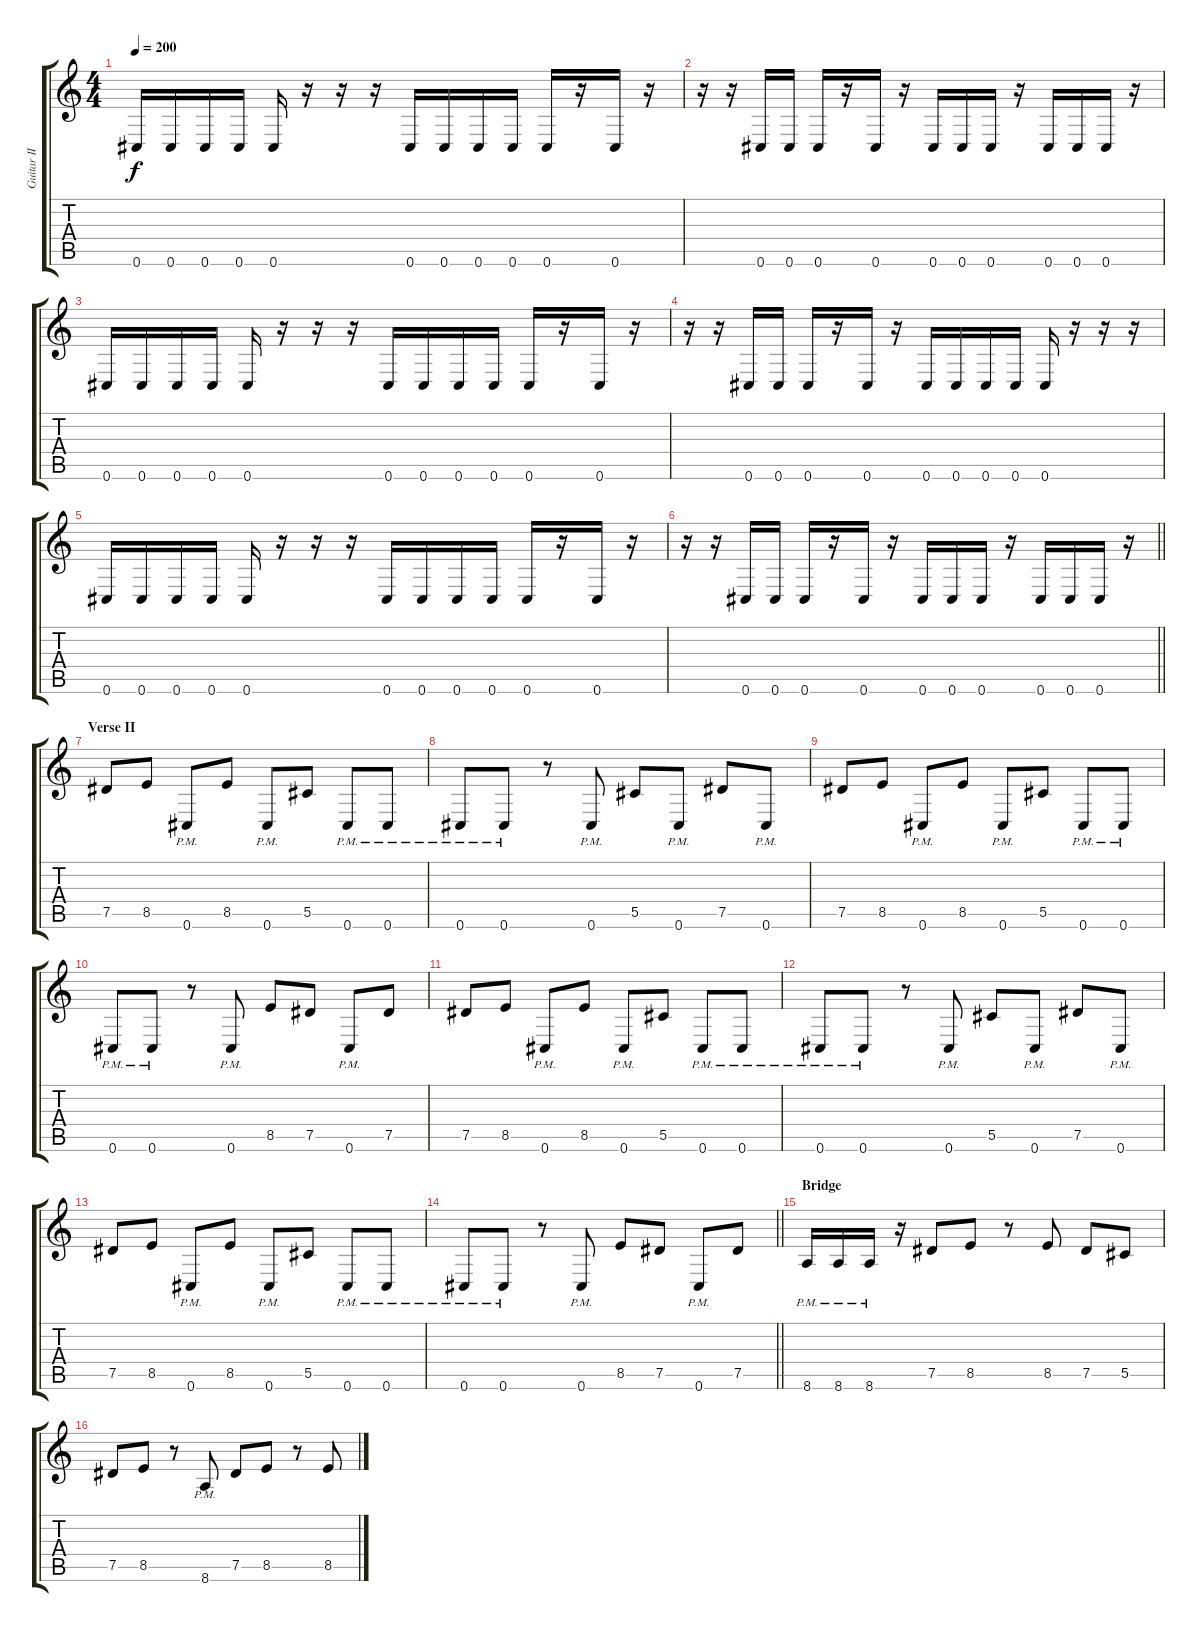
\track ("Guitar II" "Guitar II") {instrument distortionguitar}
\staff {score tabs}
\tuning (Eb4 Bb3 Gb3 Db3 Ab2 Db2) {hide}
\ts (4 4)
\tempo 200
\clef g2
\ks c
0.6.16{dy f} 0.6.16 0.6.16 0.6.16 0.6.16 r.16 r.16 r.16 0.6.16 0.6.16 0.6.16 0.6.16 0.6.16 r.16 0.6.16 r.16 |
r.16 r.16 0.6.16 0.6.16 0.6.16 r.16 0.6.16 r.16 0.6.16 0.6.16 0.6.16 r.16 0.6.16 0.6.16 0.6.16 r.16 |
0.6.16 0.6.16 0.6.16 0.6.16 0.6.16 r.16 r.16 r.16 0.6.16 0.6.16 0.6.16 0.6.16 0.6.16 r.16 0.6.16 r.16 |
r.16 r.16 0.6.16 0.6.16 0.6.16 r.16 0.6.16 r.16 0.6.16 0.6.16 0.6.16 0.6.16 0.6.16 r.16 r.16 r.16 |
0.6.16 0.6.16 0.6.16 0.6.16 0.6.16 r.16 r.16 r.16 0.6.16 0.6.16 0.6.16 0.6.16 0.6.16 r.16 0.6.16 r.16 |
\barLineRight lightlight
r.16 r.16 0.6.16 0.6.16 0.6.16 r.16 0.6.16 r.16 0.6.16 0.6.16 0.6.16 r.16 0.6.16 0.6.16 0.6.16 r.16 |
\section ("" "Verse II")
7.5.8 8.5.8 0.6{pm}.8 8.5.8 0.6{pm}.8 5.5.8 0.6{pm}.8 0.6{pm}.8 |
0.6{pm}.8 0.6{pm}.8 r.8 0.6{pm}.8 5.5.8 0.6{pm}.8 7.5.8 0.6{pm}.8 |
7.5.8 8.5.8 0.6{pm}.8 8.5.8 0.6{pm}.8 5.5.8 0.6{pm}.8 0.6{pm}.8 |
0.6{pm}.8 0.6{pm}.8 r.8 0.6{pm}.8 8.5.8 7.5.8 0.6{pm}.8 7.5.8 |
7.5.8 8.5.8 0.6{pm}.8 8.5.8 0.6{pm}.8 5.5.8 0.6{pm}.8 0.6{pm}.8 |
0.6{pm}.8 0.6{pm}.8 r.8 0.6{pm}.8 5.5.8 0.6{pm}.8 7.5.8 0.6{pm}.8 |
7.5.8 8.5.8 0.6{pm}.8 8.5.8 0.6{pm}.8 5.5.8 0.6{pm}.8 0.6{pm}.8 |
\barLineRight lightlight
0.6{pm}.8 0.6{pm}.8 r.8 0.6{pm}.8 8.5.8 7.5.8 0.6{pm}.8 7.5.8 |
\section ("" "Bridge")
8.6{pm}.16 8.6{pm}.16 8.6{pm}.16 r.16 7.5.8 8.5.8 r.8 8.5.8 7.5.8 5.5.8 |
7.5.8 8.5.8 r.8 8.6{pm}.8 7.5.8 8.5.8 r.8 8.5.8
